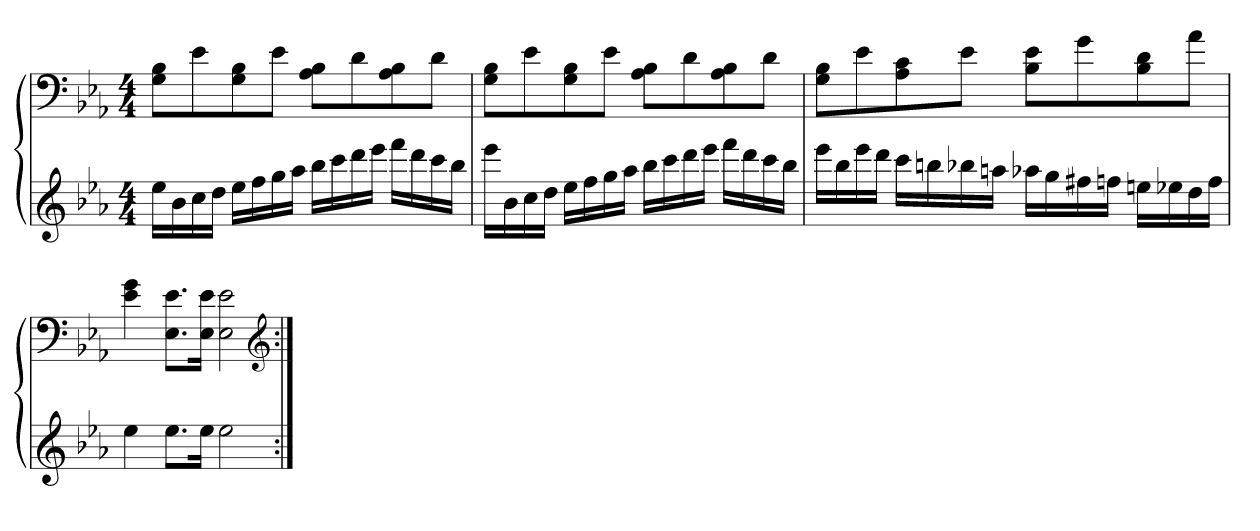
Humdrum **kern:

**kern	**kern
*part1	*part1
*staff2	*staff1
*clefG2	*clefF4
*k[b-e-a-]	*k[b-e-a-]
*c:	*c:
*M4/4	*M4/4
=	=
16ee-LL	8G 8B-L
16b-	.
16cc	8e-
16ddJJ	.
16ee-LL	8G 8B-
16ff	.
16gg	8e-J
16aa-JJ	.
16bb-LL	8A- 8B-L
16ccc	.
16ddd	8d
16eee-JJ	.
16fffLL	8A- 8B-
16ddd	.
16ccc	8dJ
16bb-JJ	.
=	=
16eee-LL	8G 8B-L
16b-	.
16cc	8e-
16ddJJ	.
16ee-LL	8G 8B-
16ff	.
16gg	8e-J
16aa-JJ	.
16bb-LL	8A- 8B-L
16ccc	.
16ddd	8d
16eee-JJ	.
16fffLL	8A- 8B-
16ddd	.
16ccc	8dJ
16bb-JJ	.
=	=
16eee-LL	8G 8B-L
16bb-	.
16eee-	8e-
16dddJJ	.
16cccLL	8A- 8c
16bbn	.
16bb-X	8e-J
16aanJJ	.
16aa-XLL	8B- 8e-L
16gg	.
16ff#X	8g
16ffnJJ	.
16eenLL	8B- 8d
16ee-X	.
16dd	8a-J
16ffJJ	.
=	=
4ee-	4e- 4g
8.ee-L	8.E- 8.e-L
16ee-Jk	16E- 16e-Jk
2ee-	2E- 2e-
*	*clefG2
=:|!	=:|!
*-	*-
